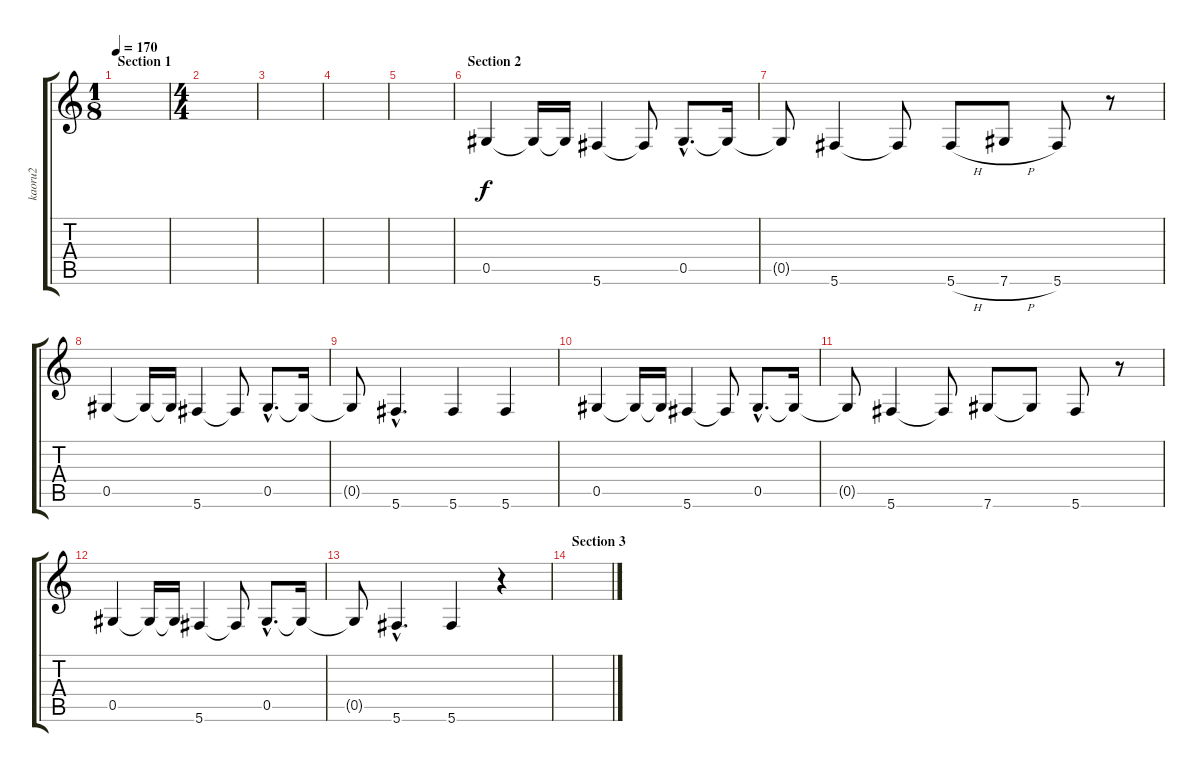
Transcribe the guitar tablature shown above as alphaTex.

\track ("kaoru2" "kaoru2") {instrument distortionguitar}
\staff {score tabs}
\tuning (Eb4 Bb3 Gb3 Db3 Ab2 Db2) {hide}
\ts (1 8)
\section ("" "Section 1")
\tempo 170
\clef g2
\ks c
|
\ts (4 4)
|
|
|
|
\section ("" "Section 2")
0.5.4 0.5{t}.16 0.5{t}.16 5.6.4 5.6{t}.8 0.5{hac}.8{d} 0.5{t}.16 |
0.5{t}.8 5.6.4 5.6{t}.8 5.6{h}.8 7.6{h}.8 5.6.8 r.8 |
0.5.4 0.5{t}.16 0.5{t}.16 5.6.4 5.6{t}.8 0.5{hac}.8{d} 0.5{t}.16 |
0.5{t}.8 5.6{hac}.4{d} 5.6.4 5.6.4 |
0.5.4 0.5{t}.16 0.5{t}.16 5.6.4 5.6{t}.8 0.5{hac}.8{d} 0.5{t}.16 |
0.5{t}.8 5.6.4 5.6{t}.8 7.6.8 7.6{t}.8 5.6.8 r.8 |
0.5.4 0.5{t}.16 0.5{t}.16 5.6.4 5.6{t}.8 0.5{hac}.8{d} 0.5{t}.16 |
0.5{t}.8 5.6{hac}.4{d} 5.6.4 r.4 |
\section ("" "Section 3")
